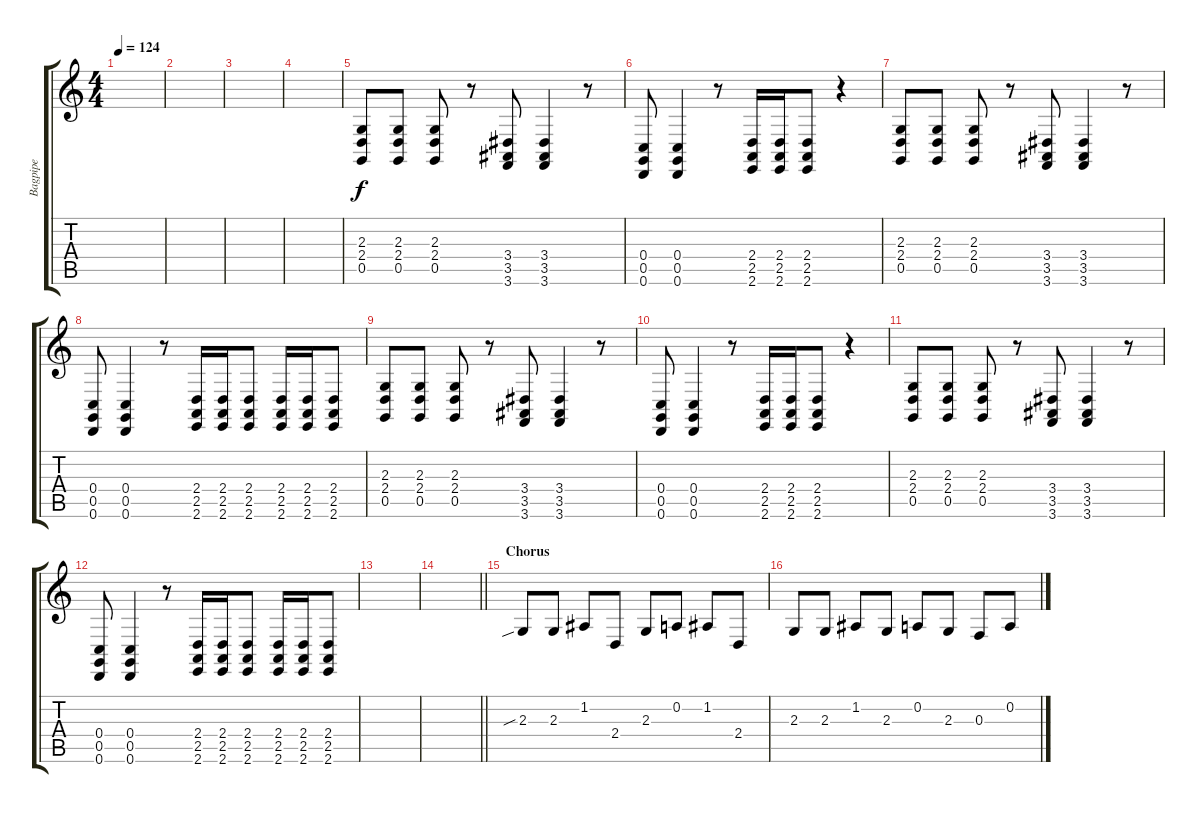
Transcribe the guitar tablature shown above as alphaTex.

\track ("Bagpipe" "Bagpipe") {instrument bagpipe}
\staff {score tabs}
\tuning (D4 A3 F3 C3 G2 D2) {hide}
\ts (4 4)
\tempo 124
\clef g2
\ks c
|
|
|
|
(2.3 2.4 0.5).8{volume 9} (2.3 2.4 0.5).8 (2.3 2.4 0.5).8 r.8 (3.4 3.5 3.6).8 (3.4 3.5 3.6).4 r.8 |
(0.4 0.5 0.6).8 (0.4 0.5 0.6).4 r.8 (2.4 2.5 2.6).16 (2.4 2.5 2.6).16 (2.4 2.5 2.6).8 r.4 |
(2.3 2.4 0.5).8 (2.3 2.4 0.5).8 (2.3 2.4 0.5).8 r.8 (3.4 3.5 3.6).8 (3.4 3.5 3.6).4 r.8 |
(0.4 0.5 0.6).8 (0.4 0.5 0.6).4 r.8 (2.4 2.5 2.6).16 (2.4 2.5 2.6).16 (2.4 2.5 2.6).8 (2.4 2.5 2.6).16 (2.4 2.5 2.6).16 (2.4 2.5 2.6).8 |
(2.3 2.4 0.5).8 (2.3 2.4 0.5).8 (2.3 2.4 0.5).8 r.8 (3.4 3.5 3.6).8 (3.4 3.5 3.6).4 r.8 |
(0.4 0.5 0.6).8 (0.4 0.5 0.6).4 r.8 (2.4 2.5 2.6).16 (2.4 2.5 2.6).16 (2.4 2.5 2.6).8 r.4 |
(2.3 2.4 0.5).8 (2.3 2.4 0.5).8 (2.3 2.4 0.5).8 r.8 (3.4 3.5 3.6).8 (3.4 3.5 3.6).4 r.8 |
(0.4 0.5 0.6).8 (0.4 0.5 0.6).4 r.8 (2.4 2.5 2.6).16 (2.4 2.5 2.6).16 (2.4 2.5 2.6).8 (2.4 2.5 2.6).16 (2.4 2.5 2.6).16 (2.4 2.5 2.6).8 |
|
\barLineRight lightlight
|
\section ("" "Chorus")
2.3{sib}.8 2.3.8 1.2.8 2.4.8 2.3.8 0.2.8 1.2.8 2.4.8 |
2.3.8 2.3.8 1.2.8 2.3.8 0.2.8 2.3.8 0.3.8 0.2.8
